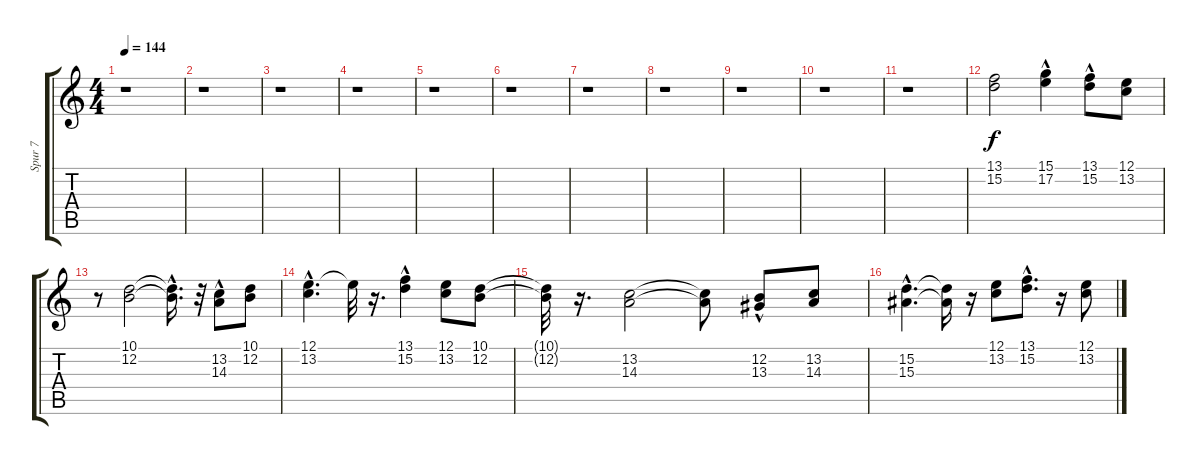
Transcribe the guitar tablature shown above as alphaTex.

\track ("Spur 7" "Spur 7") {instrument stringensemble1}
\staff {score tabs}
\tuning (E4 B3 G3 D3 A2 E2) {hide}
\ts (4 4)
\tempo 144
\clef g2
\ks c
r.1{dy f} |
r.1 |
r.1 |
r.1 |
r.1 |
r.1 |
r.1 |
r.1 |
r.1 |
r.1 |
r.1 |
(13.1 15.2).2 (15.1 17.2{hac}).4 (13.1 15.2{hac}).8 (12.1 13.2).8 |
r.8 (10.1 12.2).2 (10.1{hac t} 12.2{hac t}).16{d} r.32 (13.2 14.3{hac}).8 (10.1 12.2).8 |
(12.1{hac} 13.2{hac}).4{d} 12.1{t}.32 r.16{d} (13.1 15.2{hac}).4 (12.1 13.2).8 (10.1 12.2).8 |
(10.1{t} 12.2{t}).32 r.16{d} (13.2 14.3).2 (13.2{t} 14.3{t}).8 (12.2 13.3{hac}).8 (13.2 14.3).8 |
(15.2{hac} 15.3{hac}).4{d} (15.2{t} 15.3{t}).16 r.16 (12.1 13.2).8 (13.1{hac} 15.2{hac}).8{d} r.16 (12.1 13.2).8
